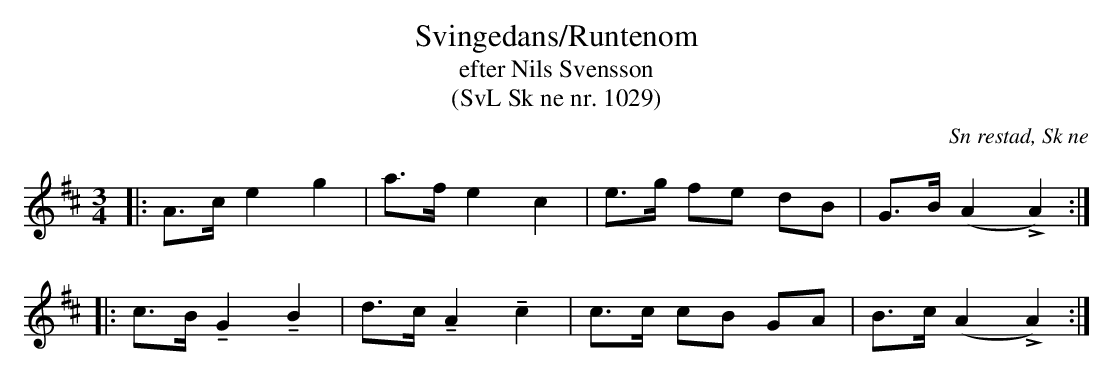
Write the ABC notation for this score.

X:1
T:Svingedans/Runtenom
T:efter Nils Svensson
T:(SvL Sk ne nr. 1029)
O:Sn restad, Sk ne
M:3/4
L:1/8
Q:1/4=108
K:D
|: A>c e2 g2 | a>f e2 c2 | e>g fe dB | G>B (A2 LA2) :|
|: c>B !tenuto!G2 !tenuto!B2 | d>c !tenuto!A2 !tenuto!c2 | c>c cB GA | B>c (A2 LA2) :|
